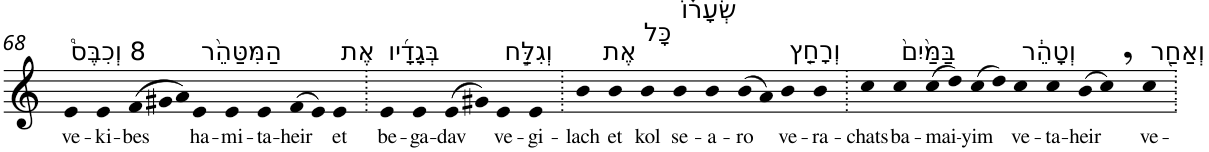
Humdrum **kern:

**kern	**text
*part1	*part1
*staff1	*staff1
*I"Piano	*
*I'Pno	*
!!LO:PB:g=z
*clefG2	*
*k[]	*
=68	=68
!LO:TX:a:t=8 וְכִבֶּס֩	!
!	!LO:LY:b
4e	ve-
!	!LO:LY:b
4e	-ki-
*Xtuplet	*
!	!LO:LY:b
(>12f	-bes
12g#X	.
12a)	.
!LO:TX:a:t=הַמִּטַּהֵ֨ר	!
!	!LO:LY:b
4e	ha-
!	!LO:LY:b
4e	-mi-
!	!LO:LY:b
4e	-ta-
!	!LO:LY:b
(>8f	-heir
8e)	.
!LO:TX:a:t=אֶת	!
!	!LO:LY:b
4e	et
=69.	=69.
!LO:TX:a:t=בְּגָדָ֜יו	!
!	!LO:LY:b
4e	be-
!	!LO:LY:b
4e	-ga-
!	!LO:LY:b
(>8e	-dav
8g#X)	.
!LO:TX:a:t=וְגִלַּ֣ח	!
!	!LO:LY:b
4e	ve-
!	!LO:LY:b
4e	-gi-
=70.	=70.
!	!LO:LY:b
4b	-lach
!LO:TX:a:t=אֶת	!
!	!LO:LY:b
4b	et
!LO:TX:a:t=כָּל	!
!	!LO:LY:b
4b	kol
!LO:TX:a:t=שְׂעָר֗וֹ	!
!	!LO:LY:b
4b	se-
!	!LO:LY:b
4b	-a-
!	!LO:LY:b
(>8b	-ro
8a)	.
!LO:TX:a:t=וְרָחַ֤ץ	!
!	!LO:LY:b
4b	ve-
!	!LO:LY:b
4b	-ra-
=71.	=71.
!	!LO:LY:b
4cc	-chats
!LO:TX:a:t=בַּמַּ֙יִם֙	!
!	!LO:LY:b
4cc	ba-
!	!LO:LY:b
(>8cc	-mai-
8dd)	.
!	!LO:LY:b
(>8cc	-yim
8dd)	.
!LO:TX:a:t=וְטָהֵ֔ר	!
!	!LO:LY:b
4cc	ve-
!	!LO:LY:b
4cc	-ta-
!	!LO:LY:b
(>8b	-heir
8cc,)	.
!LO:TX:a:t=וְאַחַ֖ר	!
!	!LO:LY:b
4cc	ve-
=.	=.
*-	*-
